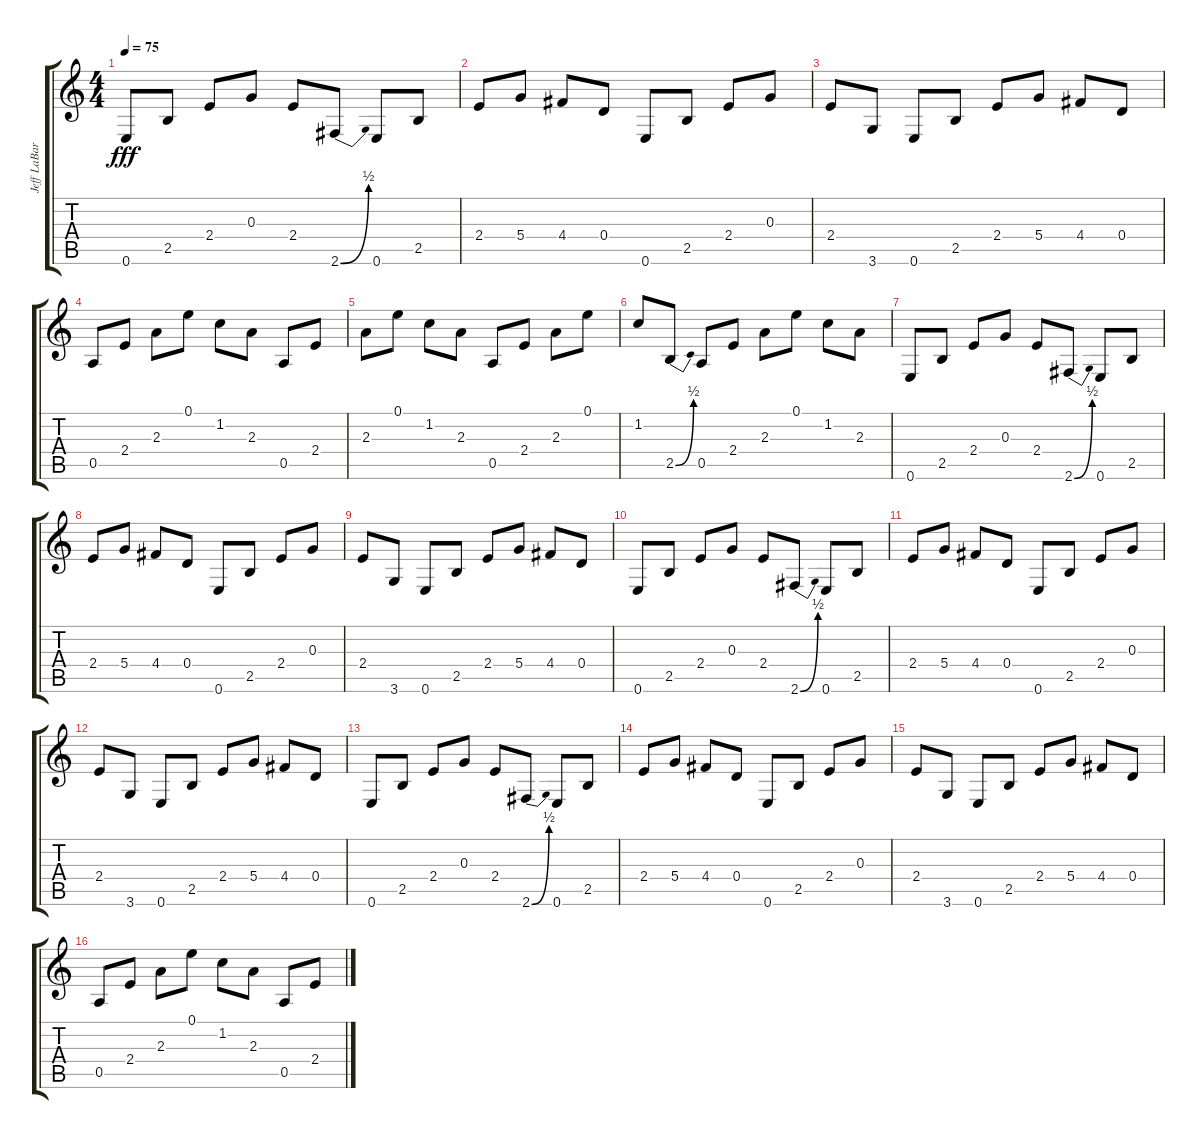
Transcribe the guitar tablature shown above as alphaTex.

\track ("Jeff LaBarr Rithm" "Jeff LaBar") {instrument distortionguitar}
\staff {score tabs}
\tuning (E4 B3 G3 D3 A2 E2) {hide}
\ts (4 4)
\tempo 75
\clef g2
\ks c
0.6.8{dy fff} 2.5.8 2.4.8 0.3.8 2.4.8 2.6{be (bend 0 0 60 2)}.8 0.6.8 2.5.8 |
2.4.8 5.4.8 4.4.8 0.4.8 0.6.8 2.5.8 2.4.8 0.3.8 |
2.4.8 3.6.8 0.6.8 2.5.8 2.4.8 5.4.8 4.4.8 0.4.8 |
0.5.8 2.4.8 2.3.8 0.1.8 1.2.8 2.3.8 0.5.8 2.4.8 |
2.3.8 0.1.8 1.2.8 2.3.8 0.5.8 2.4.8 2.3.8 0.1.8 |
1.2.8 2.5{be (bend 0 0 60 2)}.8 0.5.8 2.4.8 2.3.8 0.1.8 1.2.8 2.3.8 |
0.6.8 2.5.8 2.4.8 0.3.8 2.4.8 2.6{be (bend 0 0 60 2)}.8 0.6.8 2.5.8 |
2.4.8 5.4.8 4.4.8 0.4.8 0.6.8 2.5.8 2.4.8 0.3.8 |
2.4.8 3.6.8 0.6.8 2.5.8 2.4.8 5.4.8 4.4.8 0.4.8 |
0.6.8 2.5.8 2.4.8 0.3.8 2.4.8 2.6{be (bend 0 0 60 2)}.8 0.6.8 2.5.8 |
2.4.8 5.4.8 4.4.8 0.4.8 0.6.8 2.5.8 2.4.8 0.3.8 |
2.4.8 3.6.8 0.6.8 2.5.8 2.4.8 5.4.8 4.4.8 0.4.8 |
0.6.8 2.5.8 2.4.8 0.3.8 2.4.8 2.6{be (bend 0 0 60 2)}.8 0.6.8 2.5.8 |
2.4.8 5.4.8 4.4.8 0.4.8 0.6.8 2.5.8 2.4.8 0.3.8 |
2.4.8 3.6.8 0.6.8 2.5.8 2.4.8 5.4.8 4.4.8 0.4.8 |
0.5.8 2.4.8 2.3.8 0.1.8 1.2.8 2.3.8 0.5.8 2.4.8
